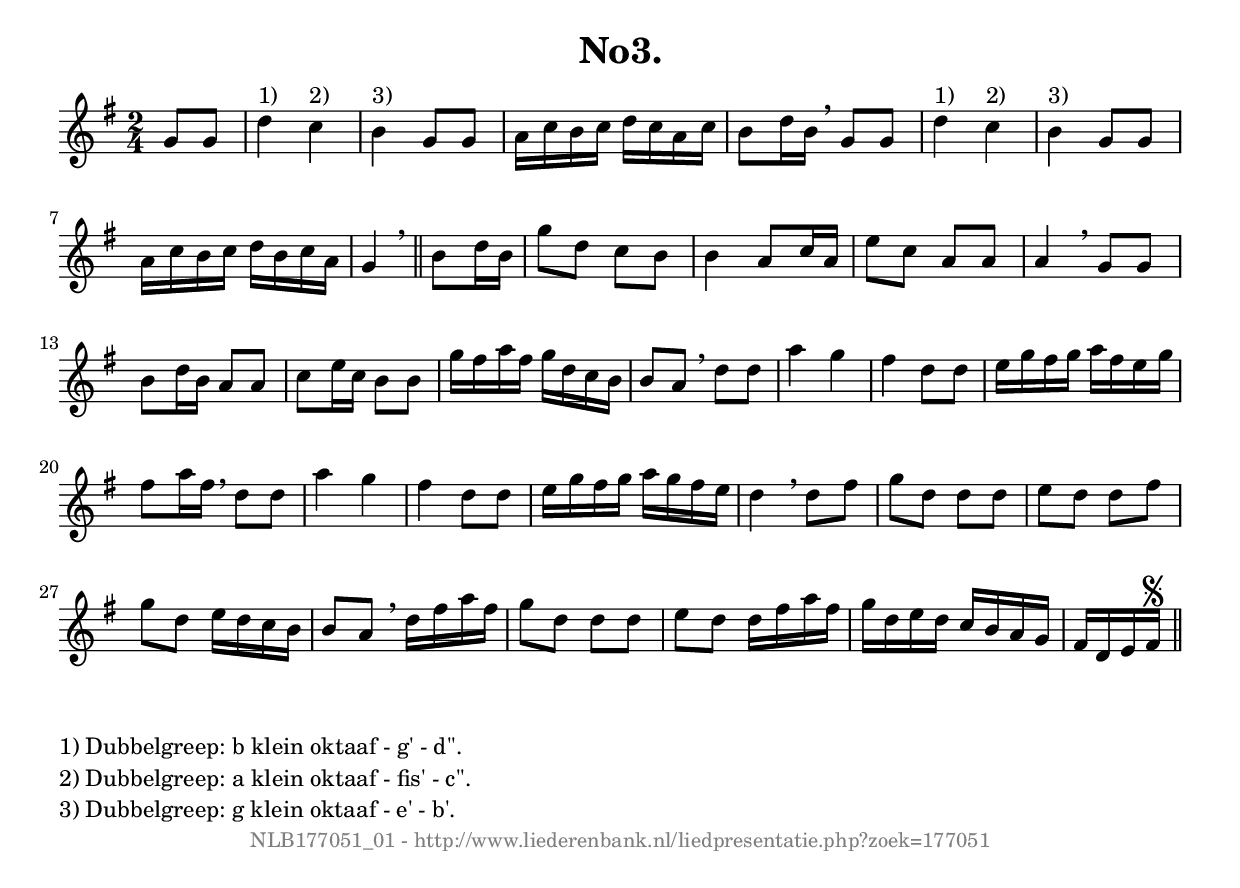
%
% produced by wce2krn 1.64 (7 June 2014)
%
\version"2.16"
#(append! paper-alist '(("long" . (cons (* 210 mm) (* 2000 mm)))))
#(set-default-paper-size "long")
sb = {\breathe}
mBreak = {\breathe }
bBreak = {\breathe }
x = {\once\override NoteHead #'style = #'cross }
gl=\glissando
itime={\override Staff.TimeSignature #'stencil = ##f }
ficta = {\once\set suggestAccidentals = ##t}
fine = {\once\override Score.RehearsalMark #'self-alignment-X = #1 \mark \markup {\italic{Fine}}}
dc = {\once\override Score.RehearsalMark #'self-alignment-X = #1 \mark \markup {\italic{D.C.}}}
dcf = {\once\override Score.RehearsalMark #'self-alignment-X = #1 \mark \markup {\italic{D.C. al Fine}}}
dcc = {\once\override Score.RehearsalMark #'self-alignment-X = #1 \mark \markup {\italic{D.C. al Coda}}}
ds = {\once\override Score.RehearsalMark #'self-alignment-X = #1 \mark \markup {\italic{D.S.}}}
dsf = {\once\override Score.RehearsalMark #'self-alignment-X = #1 \mark \markup {\italic{D.S. al Fine}}}
dsc = {\once\override Score.RehearsalMark #'self-alignment-X = #1 \mark \markup {\italic{D.S. al Coda}}}
pv = {\set Score.repeatCommands = #'((volta "1"))}
sv = {\set Score.repeatCommands = #'((volta "2"))}
tv = {\set Score.repeatCommands = #'((volta "3"))}
qv = {\set Score.repeatCommands = #'((volta "4"))}
xv = {\set Score.repeatCommands = #'((volta #f))}
\header{ tagline = ""
title = "No3."
}
\score {{
\key g \major
\relative g'
{
\set melismaBusyProperties = #'()
\partial 32*8
\time 2/4
\tempo 4=120
\override Score.MetronomeMark #'transparent = ##t
\override Score.RehearsalMark #'break-visibility = #(vector #t #t #f)
g8 g d'4^"1)" c^"2)" b^"3)" g8 g a16 c b c d c a c b8 d16 b \mBreak
g8 g d'4^"1)" c^"2)" b^"3)" g8 g a16 c b c d b c a g4 \bar "||" \bBreak
b8 d16 b g'8 d c b b4 a8 c16 a e'8 c a a a4 \mBreak
g8 g b d16 b a8 a c e16 c b8 b g'16 fis a fis g d c b b8 a \mBreak
d8 d a'4 g fis d8 d e16 g fis g a fis e g fis8 a16 fis \mBreak
d8 d a'4 g fis d8 d e16 g fis g a g fis e d4 \mBreak
d8 fis g d d d e d d fis g d e16 d c b b8 a \mBreak
d16 fis a fis g8 d d d e d d16 fis a fis g d e d c b a g fis d e fis \segno \bar "||"
 }}
 \midi { }
 \layout {
            indent = 0.0\cm
}
}
\markup { \wordwrap-string #" 
1) Dubbelgreep: b klein oktaaf - g' - d''.

2) Dubbelgreep: a klein oktaaf - fis' - c''.

3) Dubbelgreep: g klein oktaaf - e' - b'.
"}
\markup { \vspace #0 } \markup { \with-color #grey \fill-line { \center-column { \smaller "NLB177051_01 - http://www.liederenbank.nl/liedpresentatie.php?zoek=177051" } } }
